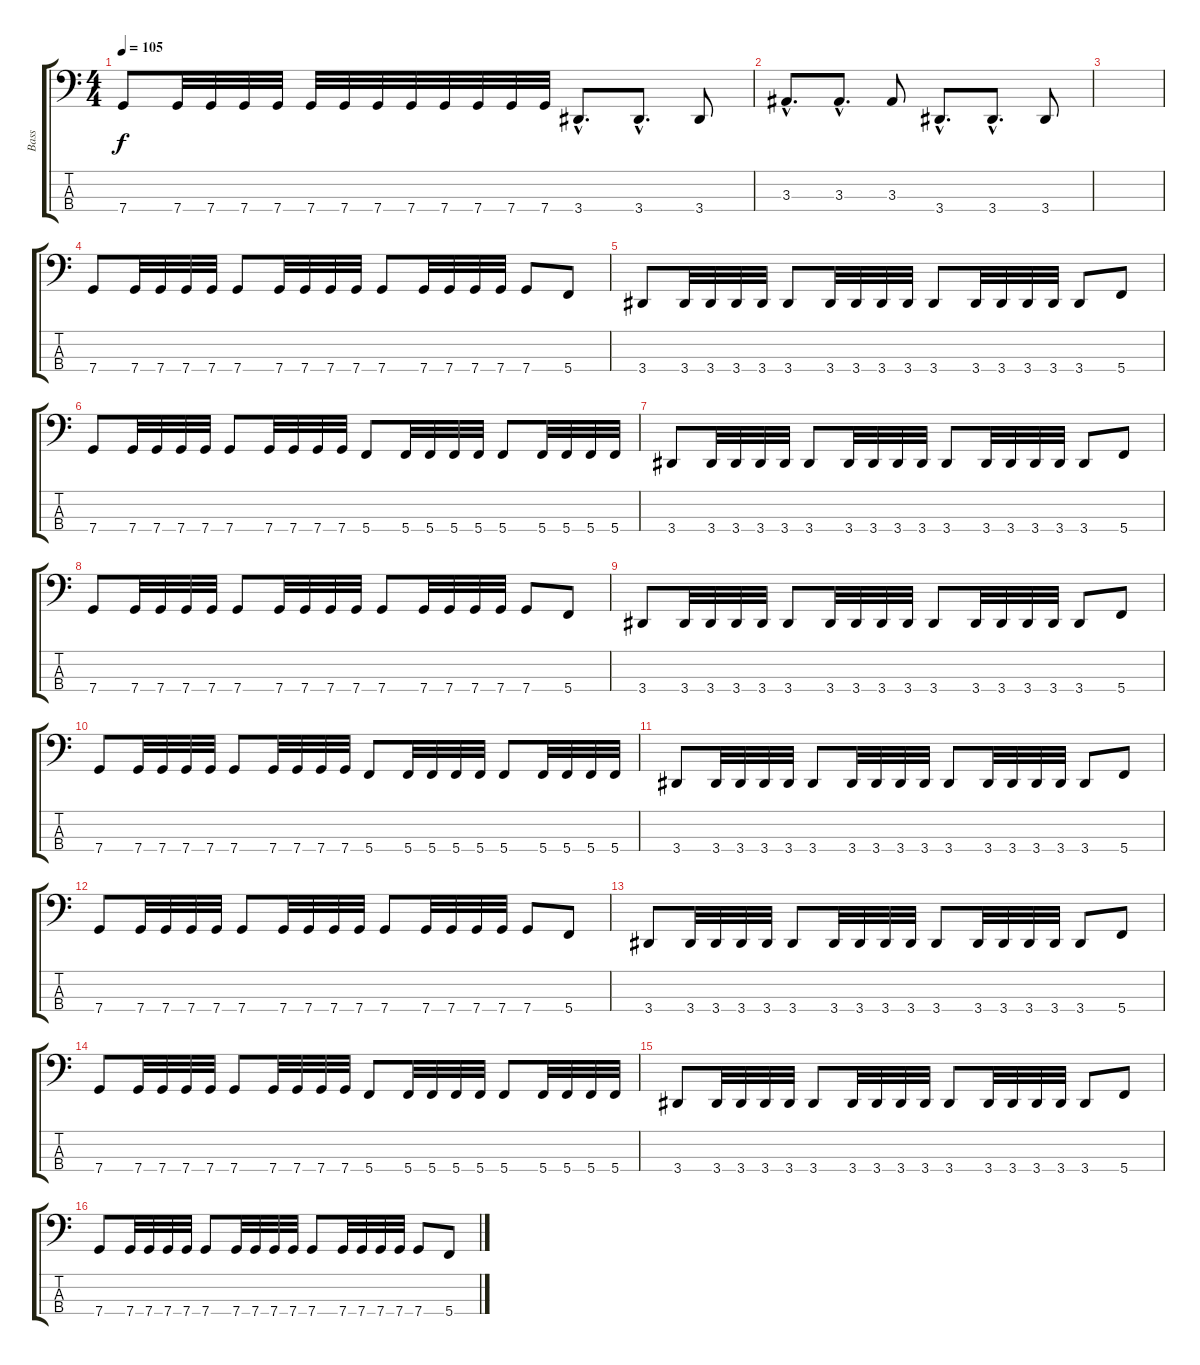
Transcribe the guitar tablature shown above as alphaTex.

\track ("Bass" "Bass") {instrument electricbassfinger}
\staff {score tabs}
\tuning (F2 C2 G1 C1) {hide}
\ts (4 4)
\tempo 105
\clef f4
\ks c
7.4.8{dy f} 7.4.32 7.4.32 7.4.32 7.4.32 7.4.32 7.4.32 7.4.32 7.4.32 7.4.32 7.4.32 7.4.32 7.4.32 3.4{hac}.8{d} 3.4{hac}.8{d} 3.4.8 |
3.3{hac}.8{d} 3.3{hac}.8{d} 3.3.8 3.4{hac}.8{d} 3.4{hac}.8{d} 3.4.8 |
|
7.4.8 7.4.32 7.4.32 7.4.32 7.4.32 7.4.8 7.4.32 7.4.32 7.4.32 7.4.32 7.4.8 7.4.32 7.4.32 7.4.32 7.4.32 7.4.8 5.4.8 |
3.4.8 3.4.32 3.4.32 3.4.32 3.4.32 3.4.8 3.4.32 3.4.32 3.4.32 3.4.32 3.4.8 3.4.32 3.4.32 3.4.32 3.4.32 3.4.8 5.4.8 |
7.4.8 7.4.32 7.4.32 7.4.32 7.4.32 7.4.8 7.4.32 7.4.32 7.4.32 7.4.32 5.4.8 5.4.32 5.4.32 5.4.32 5.4.32 5.4.8 5.4.32 5.4.32 5.4.32 5.4.32 |
3.4.8 3.4.32 3.4.32 3.4.32 3.4.32 3.4.8 3.4.32 3.4.32 3.4.32 3.4.32 3.4.8 3.4.32 3.4.32 3.4.32 3.4.32 3.4.8 5.4.8 |
7.4.8 7.4.32 7.4.32 7.4.32 7.4.32 7.4.8 7.4.32 7.4.32 7.4.32 7.4.32 7.4.8 7.4.32 7.4.32 7.4.32 7.4.32 7.4.8 5.4.8 |
3.4.8 3.4.32 3.4.32 3.4.32 3.4.32 3.4.8 3.4.32 3.4.32 3.4.32 3.4.32 3.4.8 3.4.32 3.4.32 3.4.32 3.4.32 3.4.8 5.4.8 |
7.4.8 7.4.32 7.4.32 7.4.32 7.4.32 7.4.8 7.4.32 7.4.32 7.4.32 7.4.32 5.4.8 5.4.32 5.4.32 5.4.32 5.4.32 5.4.8 5.4.32 5.4.32 5.4.32 5.4.32 |
3.4.8 3.4.32 3.4.32 3.4.32 3.4.32 3.4.8 3.4.32 3.4.32 3.4.32 3.4.32 3.4.8 3.4.32 3.4.32 3.4.32 3.4.32 3.4.8 5.4.8 |
7.4.8 7.4.32 7.4.32 7.4.32 7.4.32 7.4.8 7.4.32 7.4.32 7.4.32 7.4.32 7.4.8 7.4.32 7.4.32 7.4.32 7.4.32 7.4.8 5.4.8 |
3.4.8 3.4.32 3.4.32 3.4.32 3.4.32 3.4.8 3.4.32 3.4.32 3.4.32 3.4.32 3.4.8 3.4.32 3.4.32 3.4.32 3.4.32 3.4.8 5.4.8 |
7.4.8 7.4.32 7.4.32 7.4.32 7.4.32 7.4.8 7.4.32 7.4.32 7.4.32 7.4.32 5.4.8 5.4.32 5.4.32 5.4.32 5.4.32 5.4.8 5.4.32 5.4.32 5.4.32 5.4.32 |
3.4.8 3.4.32 3.4.32 3.4.32 3.4.32 3.4.8 3.4.32 3.4.32 3.4.32 3.4.32 3.4.8 3.4.32 3.4.32 3.4.32 3.4.32 3.4.8 5.4.8 |
7.4.8 7.4.32 7.4.32 7.4.32 7.4.32 7.4.8 7.4.32 7.4.32 7.4.32 7.4.32 7.4.8 7.4.32 7.4.32 7.4.32 7.4.32 7.4.8 5.4.8
